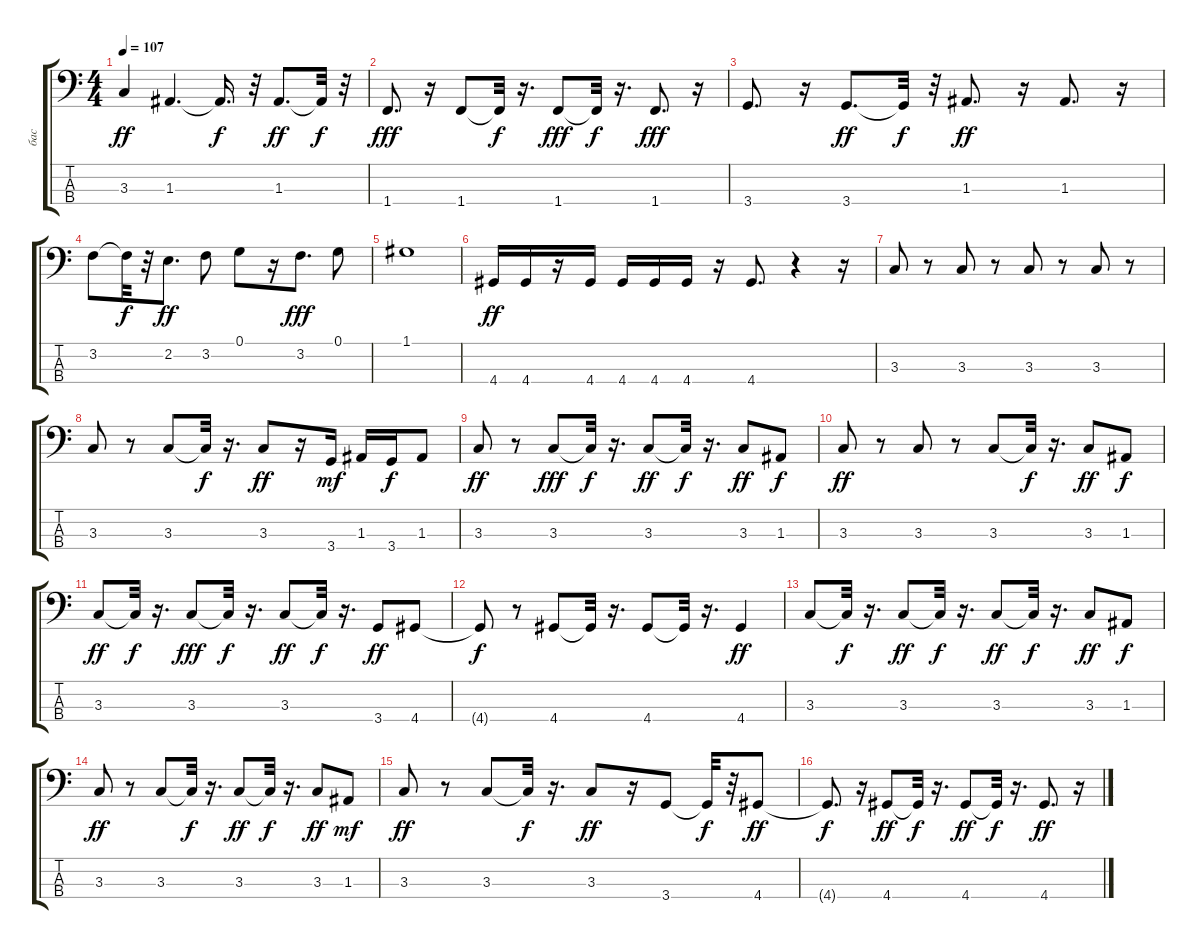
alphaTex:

\track ("бас" "бас") {instrument acousticguitarsteel}
\staff {score tabs}
\tuning (G2 D2 A1 E1) {hide}
\ts (4 4)
\tempo 107
\clef f4
\ks c
3.3.4{dy ff} 1.3.4{d} 1.3{t}.16{d dy f} r.32 1.3.8{d dy ff} 1.3{t}.32{dy f} r.32 |
1.4.8{d dy fff} r.16 1.4.8 1.4{t}.32{dy f} r.16{d} 1.4.8{dy fff} 1.4{t}.32{dy f} r.16{d} 1.4.8{d dy fff} r.16 |
3.4.8{d} r.16 3.4.8{d dy ff} 3.4{t}.32{dy f} r.32 1.3.8{d dy ff} r.16 1.3.8{d} r.16 |
3.2.8 3.2{t}.32{dy f} r.32 2.2.8{d dy ff} 3.2.8 0.1.8 r.16 3.2.8{d dy fff} 0.1.8 |
1.1.1 |
4.4.16{dy ff} 4.4.16 r.16 4.4.16 4.4.16 4.4.16 4.4.16 r.16 4.4.8{d} r.4 r.16 |
3.3.8 r.8 3.3.8 r.8 3.3.8 r.8 3.3.8 r.8 |
3.3.8 r.8 3.3.8 3.3{t}.32{dy f} r.16{d} 3.3.8{dy ff} r.16 3.4.16{dy mf} 1.3.16 3.4.16{dy f} 1.3.8 |
3.3.8{dy ff} r.8 3.3.8{dy fff} 3.3{t}.32{dy f} r.16{d} 3.3.8{dy ff} 3.3{t}.32{dy f} r.16{d} 3.3.8{dy ff} 1.3.8{dy f} |
3.3.8{dy ff} r.8 3.3.8 r.8 3.3.8 3.3{t}.32{dy f} r.16{d} 3.3.8{dy ff} 1.3.8{dy f} |
3.3.8{dy ff} 3.3{t}.32{dy f} r.16{d} 3.3.8{dy fff} 3.3{t}.32{dy f} r.16{d} 3.3.8{dy ff} 3.3{t}.32{dy f} r.16{d} 3.4.8{dy ff} 4.4.8 |
4.4{t}.8{dy f} r.8 4.4.8 4.4{t}.32 r.16{d} 4.4.8 4.4{t}.32 r.16{d} 4.4.4{dy ff} |
3.3.8 3.3{t}.32{dy f} r.16{d} 3.3.8{dy ff} 3.3{t}.32{dy f} r.16{d} 3.3.8{dy ff} 3.3{t}.32{dy f} r.16{d} 3.3.8{dy ff} 1.3.8{dy f} |
3.3.8{dy ff} r.8 3.3.8 3.3{t}.32{dy f} r.16{d} 3.3.8{dy ff} 3.3{t}.32{dy f} r.16{d} 3.3.8{dy ff} 1.3.8{dy mf} |
3.3.8{dy ff} r.8 3.3.8 3.3{t}.32{dy f} r.16{d} 3.3.8{dy ff} r.16 3.4.8 3.4{t}.32{dy f} r.32 4.4.8{dy ff} |
4.4{t}.8{d dy f} r.16 4.4.8{dy ff} 4.4{t}.32{dy f} r.16{d} 4.4.8{dy ff} 4.4{t}.32{dy f} r.16{d} 4.4.8{d dy ff} r.16
